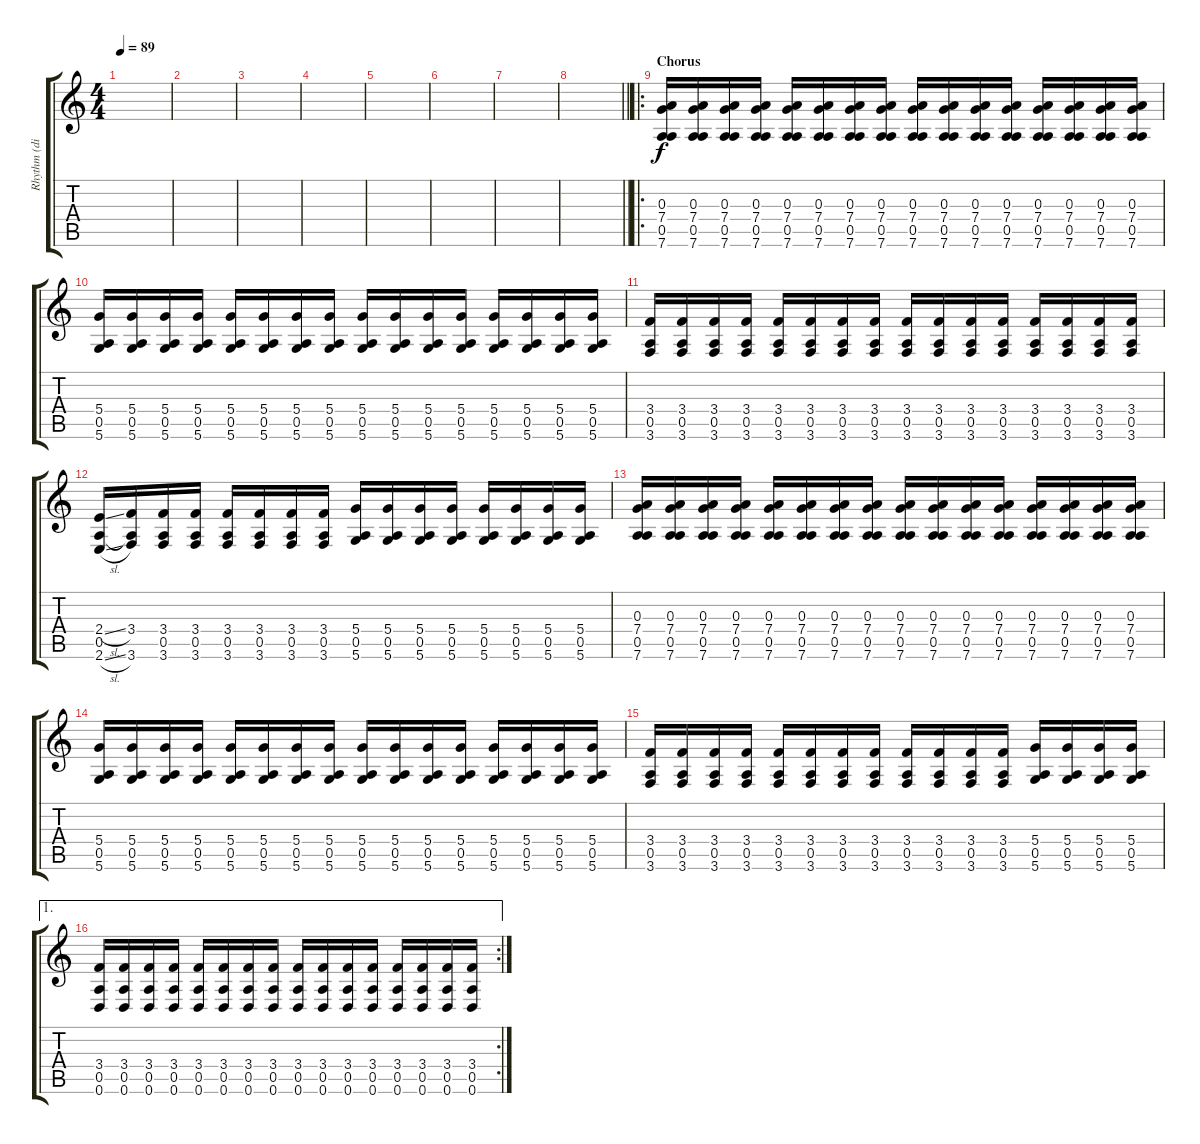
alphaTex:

\track ("Rhythm (distortion)" "Rhythm (di") {instrument distortionguitar}
\staff {score tabs}
\tuning (E4 B3 G3 D3 A2 D2) {hide}
\ts (4 4)
\tempo 89
\clef g2
\ks c
|
|
|
|
|
|
|
\barLineRight lightlight
|
\ro
\section ("" "Chorus")
(0.3 7.4 0.5 7.6).16 (0.3 7.4 0.5 7.6).16 (0.3 7.4 0.5 7.6).16 (0.3 7.4 0.5 7.6).16 (0.3 7.4 0.5 7.6).16 (0.3 7.4 0.5 7.6).16 (0.3 7.4 0.5 7.6).16 (0.3 7.4 0.5 7.6).16 (0.3 7.4 0.5 7.6).16 (0.3 7.4 0.5 7.6).16 (0.3 7.4 0.5 7.6).16 (0.3 7.4 0.5 7.6).16 (0.3 7.4 0.5 7.6).16 (0.3 7.4 0.5 7.6).16 (0.3 7.4 0.5 7.6).16 (0.3 7.4 0.5 7.6).16 |
(5.4 0.5 5.6).16 (5.4 0.5 5.6).16 (5.4 0.5 5.6).16 (5.4 0.5 5.6).16 (5.4 0.5 5.6).16 (5.4 0.5 5.6).16 (5.4 0.5 5.6).16 (5.4 0.5 5.6).16 (5.4 0.5 5.6).16 (5.4 0.5 5.6).16 (5.4 0.5 5.6).16 (5.4 0.5 5.6).16 (5.4 0.5 5.6).16 (5.4 0.5 5.6).16 (5.4 0.5 5.6).16 (5.4 0.5 5.6).16 |
(3.4 0.5 3.6).16 (3.4 0.5 3.6).16 (3.4 0.5 3.6).16 (3.4 0.5 3.6).16 (3.4 0.5 3.6).16 (3.4 0.5 3.6).16 (3.4 0.5 3.6).16 (3.4 0.5 3.6).16 (3.4 0.5 3.6).16 (3.4 0.5 3.6).16 (3.4 0.5 3.6).16 (3.4 0.5 3.6).16 (3.4 0.5 3.6).16 (3.4 0.5 3.6).16 (3.4 0.5 3.6).16 (3.4 0.5 3.6).16 |
(2.4{sl} 0.5 2.6{sl}).16 (3.4 0.5{t} 3.6).16 (3.4 0.5 3.6).16 (3.4 0.5 3.6).16 (3.4 0.5 3.6).16 (3.4 0.5 3.6).16 (3.4 0.5 3.6).16 (3.4 0.5 3.6).16 (5.4 0.5 5.6).16 (5.4 0.5 5.6).16 (5.4 0.5 5.6).16 (5.4 0.5 5.6).16 (5.4 0.5 5.6).16 (5.4 0.5 5.6).16 (5.4 0.5 5.6).16 (5.4 0.5 5.6).16 |
(0.3 7.4 0.5 7.6).16 (0.3 7.4 0.5 7.6).16 (0.3 7.4 0.5 7.6).16 (0.3 7.4 0.5 7.6).16 (0.3 7.4 0.5 7.6).16 (0.3 7.4 0.5 7.6).16 (0.3 7.4 0.5 7.6).16 (0.3 7.4 0.5 7.6).16 (0.3 7.4 0.5 7.6).16 (0.3 7.4 0.5 7.6).16 (0.3 7.4 0.5 7.6).16 (0.3 7.4 0.5 7.6).16 (0.3 7.4 0.5 7.6).16 (0.3 7.4 0.5 7.6).16 (0.3 7.4 0.5 7.6).16 (0.3 7.4 0.5 7.6).16 |
(5.4 0.5 5.6).16 (5.4 0.5 5.6).16 (5.4 0.5 5.6).16 (5.4 0.5 5.6).16 (5.4 0.5 5.6).16 (5.4 0.5 5.6).16 (5.4 0.5 5.6).16 (5.4 0.5 5.6).16 (5.4 0.5 5.6).16 (5.4 0.5 5.6).16 (5.4 0.5 5.6).16 (5.4 0.5 5.6).16 (5.4 0.5 5.6).16 (5.4 0.5 5.6).16 (5.4 0.5 5.6).16 (5.4 0.5 5.6).16 |
(3.4 0.5 3.6).16 (3.4 0.5 3.6).16 (3.4 0.5 3.6).16 (3.4 0.5 3.6).16 (3.4 0.5 3.6).16 (3.4 0.5 3.6).16 (3.4 0.5 3.6).16 (3.4 0.5 3.6).16 (3.4 0.5 3.6).16 (3.4 0.5 3.6).16 (3.4 0.5 3.6).16 (3.4 0.5 3.6).16 (5.4 0.5 5.6).16 (5.4 0.5 5.6).16 (5.4 0.5 5.6).16 (5.4 0.5 5.6).16 |
\ae 1
\rc 2
(3.4 0.5 0.6).16 (3.4 0.5 0.6).16 (3.4 0.5 0.6).16 (3.4 0.5 0.6).16 (3.4 0.5 0.6).16 (3.4 0.5 0.6).16 (3.4 0.5 0.6).16 (3.4 0.5 0.6).16 (3.4 0.5 0.6).16 (3.4 0.5 0.6).16 (3.4 0.5 0.6).16 (3.4 0.5 0.6).16 (3.4 0.5 0.6).16 (3.4 0.5 0.6).16 (3.4 0.5 0.6).16 (3.4 0.5 0.6).16
